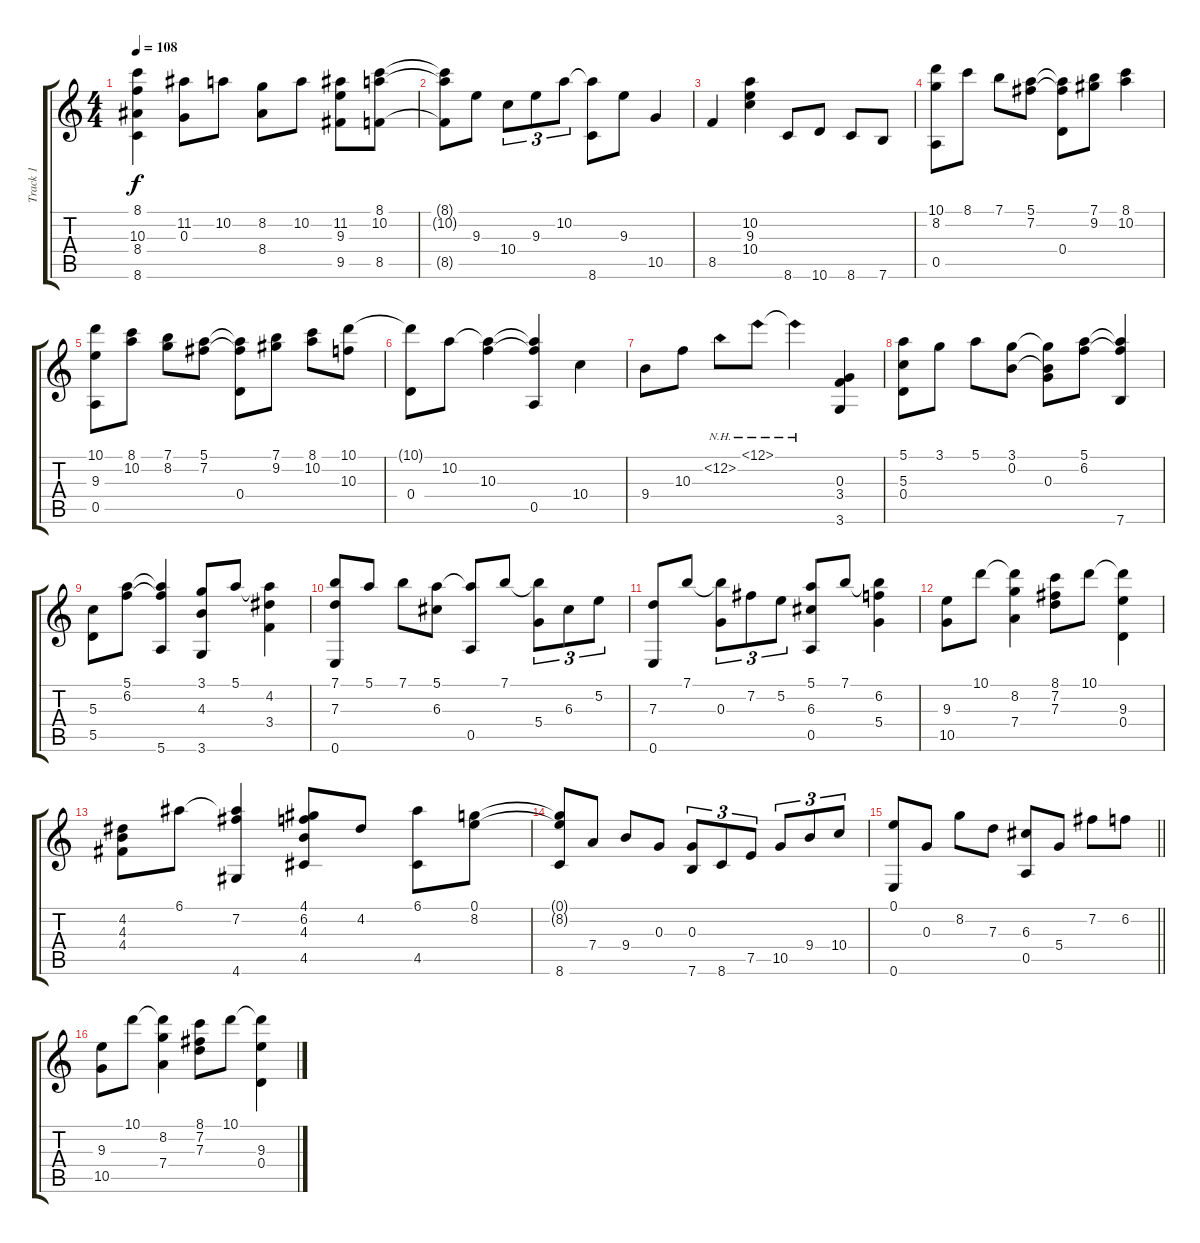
\track ("Track 1" "Track 1") {instrument electricguitarjazz}
\staff {score tabs}
\tuning (E4 B3 G3 D3 A2 E2) {hide}
\ts (4 4)
\tempo 108
\clef g2
\ks c
(8.1 10.3 8.4 8.6).4{dy f} (11.2 0.3).8 10.2.8 (8.2 8.4).8 10.2.8 (11.2 9.3 9.5).8 (8.1 10.2 8.5).8 |
(8.1{t} 10.2{t} 8.5{t}).8 9.3.8 10.4.8{tu (3 2)} 9.3.8{tu (3 2)} 10.2.8{tu (3 2)} (10.2{t} 8.6).8 9.3.8 10.5.4 |
8.5.4 (10.2 9.3 10.4).4 8.6.8 10.6.8 8.6.8 7.6.8 |
(10.1 8.2 0.5).8 8.1.8 7.1.8 (5.1 7.2).8 (5.1{t} 7.2{t} 0.4).8 (7.1 9.2).8 (8.1 10.2).4 |
(10.1 9.3 0.5).8 (8.1 10.2).8 (7.1 8.2).8 (5.1 7.2).8 (5.1{t} 7.2{t} 0.4).8 (7.1 9.2).8 (8.1 10.2).8 (10.1 10.3).8 |
(10.1{t} 0.4).8 10.2.8 (10.2{t} 10.3).4 (10.2{t} 10.3{t} 0.5).4 10.4.4 |
9.4.8 10.3.8 0.2{nh}.8 0.1{nh}.8 0.1{nh t}.4 (0.3 3.4 3.6).4 |
(5.1 5.3 0.4).8 3.1.8 5.1.8 (3.1 0.2).8 (3.1{t} 0.2{t} 0.3).8 (5.1 6.2).8 (5.1{t} 6.2{t} 7.6).4 |
(5.3 5.5).8 (5.1 6.2).8 (5.1{t} 6.2{t} 5.6).4 (3.1 4.3 3.6).8 5.1.8 (5.1{t} 4.2 3.4).4 |
(7.1 7.3 0.6).8 5.1.8 7.1.8 (5.1 6.3).8 (5.1{t} 0.5).8 7.1.8 (7.1{t} 5.4).8{tu (3 2)} 6.3.8{tu (3 2)} 5.2.8{tu (3 2)} |
(7.3 0.6).8 7.1.8 (7.1{t} 0.3).8{tu (3 2)} 7.2.8{tu (3 2)} 5.2.8{tu (3 2)} (5.1 6.3 0.5).8 7.1.8 (7.1{t} 6.2 5.4).4 |
(9.3 10.5).8 10.1.8 (10.1{t} 8.2 7.4).4 (8.1 7.2 7.3).8 10.1.8 (10.1{t} 9.3 0.4).4 |
(4.2 4.3 4.4).8 6.1.8 (6.1{t} 7.2 4.6).4 (4.1 6.2 4.3 4.5).8 4.2.8 (6.1 4.5).8 (0.1 8.2).8 |
(0.1{t} 8.2{t} 8.6).8 7.4.8 9.4.8 0.3.8 (0.3 7.6).8{tu (3 2)} 8.6.8{tu (3 2)} 7.5.8{tu (3 2)} 10.5.8{tu (3 2)} 9.4.8{tu (3 2)} 10.4.8{tu (3 2)} |
\barLineRight lightlight
(0.1 0.6).8 0.3.8 8.2.8 7.3.8 (6.3 0.5).8 5.4.8 7.2.8 6.2.8 |
(9.3 10.5).8 10.1.8 (10.1{t} 8.2 7.4).4 (8.1 7.2 7.3).8 10.1.8 (10.1{t} 9.3 0.4).4
